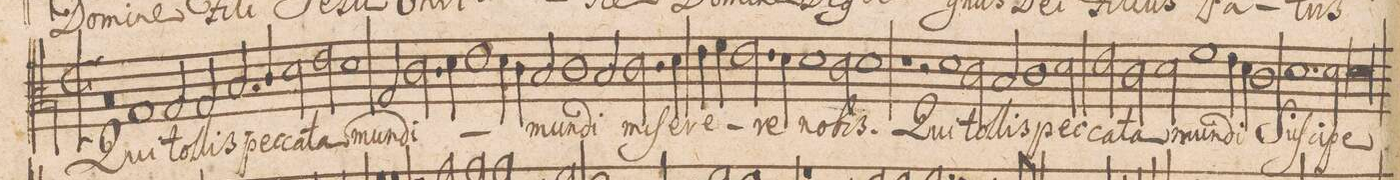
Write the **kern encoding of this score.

**kern	**text
*I"TENOR.	*
*clefC3	*
*k[]	*
*met(C|)	*
*M2/1	*
0r	.
=52-	=52-
1G	Qui
2G/	tol-
2G/	-lis
=53-	=53-
2.B/	pec-
4c/	.
2d\	-ca-
2e\	-ta
=54-	=54-
1d	mun-
2G/	-di
*	*ij
2.c\	pec-
=55-	=55-
4d\	.
1e	-ca-
4d\	.
*	*Xij
4c\	-ta
=56-	=56-
2B/	mun-
1c	.
2B/	-di
=57-	=57-
2.c\	mi-
4d\	-ſe-
4e\	-re-
4f\	.
2.e\	.
=58-	=58-
4d\	-re
1d	no-
2c\	.
=59-	=59-
1d	-bis.
1r	.
=60-	=60-
2r	.
1d	Qui
2c\	tol-
=61-	=61-
2B/	-lis
1c	pec-
2d\	.
=62-	=62-
2e\	-ca-
2c\	-ta
2d\	mun-
1f\	.
=63-	=63-
4e\	.
4d\	.
1c	-di
=64-	=64-
1.d	Su-
2d\	-ſci-
=65-	=65-
0d	-pe
=66-	=66-
*-	*-
